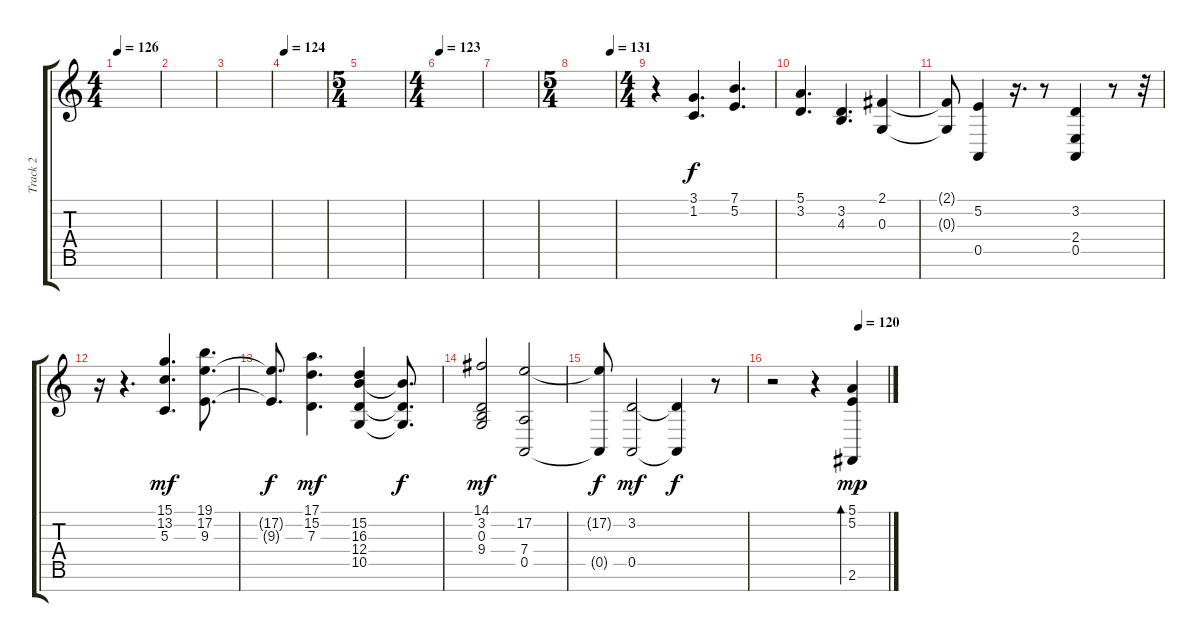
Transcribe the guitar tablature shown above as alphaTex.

\track ("Track 2" "Track 2") {instrument pad1newage}
\staff {score tabs}
\tuning (E4 B3 G3 D3 A2 E2 B1) {hide}
\ts (4 4)
\tempo 126
\clef g2
\ks c
|
|
|
\tempo 124
|
\ts (5 4)
|
\ts (4 4)
\tempo 123
|
|
\ts (5 4)
\tempo (131 0.9)
|
\ts (4 4)
r.4{balance 4 instrument pad1newage} (3.1 1.2).4{d} (7.1 5.2).4{d} |
(5.1 3.2).4{d} (3.2 4.3).4{d} (2.1 0.3).4 |
(2.1{t} 0.3{t}).8 (5.2 0.5).4 r.16{d} r.8 (3.2 2.4 0.5).4 r.8 r.32 |
r.16{balance 13 instrument synthstrings1} r.4{d} (15.1 13.2 5.3).4{d dy mf} (19.1 17.2 9.3).8{d} |
(17.2{t} 9.3{t}).8{d dy f} (17.1 15.2 7.3).4{d dy mf} (15.2 16.3 12.4 10.5).4 (16.3{t} 12.4{t} 10.5{t}).8{d dy f} |
(14.1 3.2 0.3 9.4).2{dy mf} (17.2 7.4 0.5).2 |
(17.2{t} 0.5{t}).8{dy f} (3.2 0.5).2{dy mf} (3.2{t} 0.5{t}).4{dy f} r.8 |
\tempo (120 0.75)
r.2{volume 5 balance 3 instrument pad1newage} r.4 (5.1 5.2 2.6).4{bd 480 dy mp}
